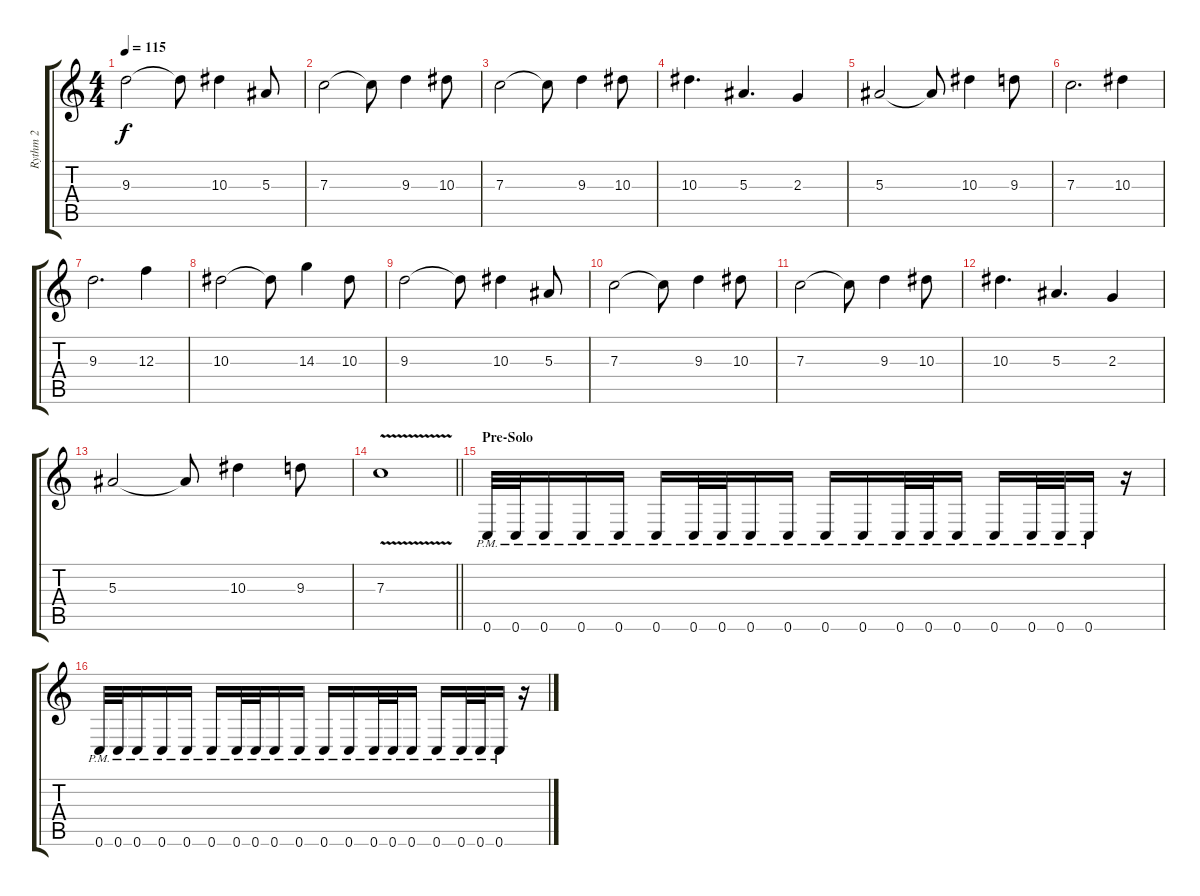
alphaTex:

\track ("Rythm 2" "Rythm 2") {instrument distortionguitar}
\staff {score tabs}
\tuning (D4 A3 F3 C3 G2 C2) {hide}
\ts (4 4)
\tempo 115
\clef g2
\ks c
9.3.2{dy f} 9.3{t}.8 10.3.4 5.3.8 |
7.3.2 7.3{t}.8 9.3.4 10.3.8 |
7.3.2 7.3{t}.8 9.3.4 10.3.8 |
10.3.4{d} 5.3.4{d} 2.3.4 |
5.3.2 5.3{t}.8 10.3.4 9.3.8 |
7.3.2{d} 10.3.4 |
9.3.2{d} 12.3.4 |
10.3.2 10.3{t}.8 14.3.4 10.3.8 |
9.3.2 9.3{t}.8 10.3.4 5.3.8 |
7.3.2 7.3{t}.8 9.3.4 10.3.8 |
7.3.2 7.3{t}.8 9.3.4 10.3.8 |
10.3.4{d} 5.3.4{d} 2.3.4 |
5.3.2 5.3{t}.8 10.3.4 9.3.8 |
\barLineRight lightlight
7.3{v}.1 |
\section ("" "Pre-Solo")
0.6{pm}.32 0.6{pm}.32 0.6{pm}.16 0.6{pm}.16 0.6{pm}.16 0.6{pm}.16 0.6{pm}.32 0.6{pm}.32 0.6{pm}.16 0.6{pm}.16 0.6{pm}.16 0.6{pm}.16 0.6{pm}.32 0.6{pm}.32 0.6{pm}.16 0.6{pm}.16 0.6{pm}.32 0.6{pm}.32 0.6{pm}.16 r.16 |
0.6{pm}.32 0.6{pm}.32 0.6{pm}.16 0.6{pm}.16 0.6{pm}.16 0.6{pm}.16 0.6{pm}.32 0.6{pm}.32 0.6{pm}.16 0.6{pm}.16 0.6{pm}.16 0.6{pm}.16 0.6{pm}.32 0.6{pm}.32 0.6{pm}.16 0.6{pm}.16 0.6{pm}.32 0.6{pm}.32 0.6{pm}.16 r.16
